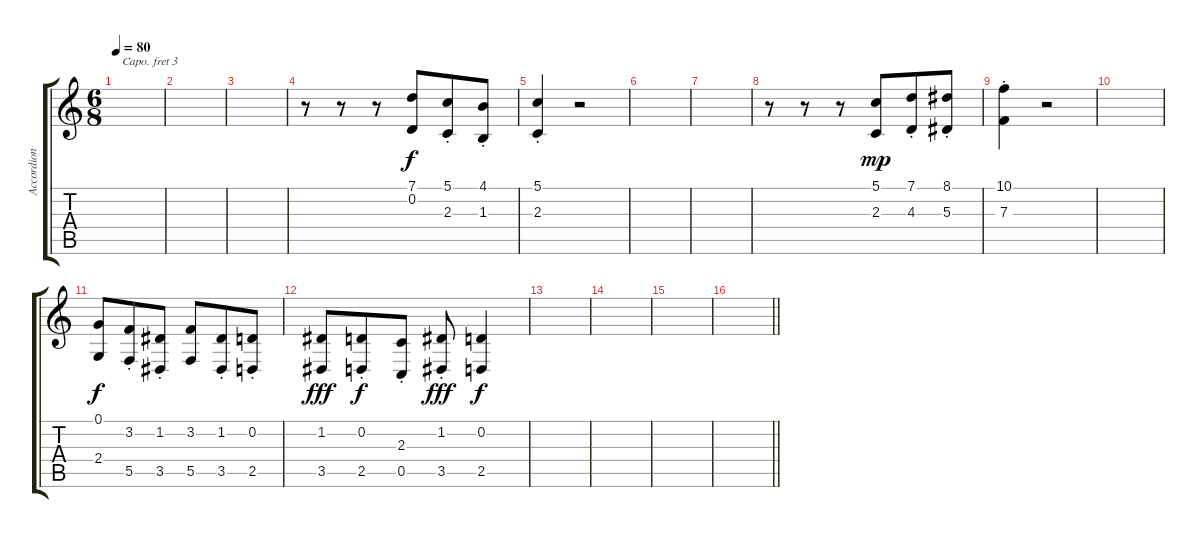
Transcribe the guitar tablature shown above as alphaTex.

\track ("Accordion" "Accordion") {instrument accordion}
\staff {score tabs}
\capo 3
\tuning (E4 B3 G3 D3 A2 E2) {hide}
\ts (6 8)
\tempo 80
\clef g2
\ks c
|
|
|
r.8 r.8 r.8 (7.1 0.2).8 (5.1{st} 2.3{st}).8 (4.1{st} 1.3{st}).8 |
(5.1{st} 2.3{st}).4 r.2 |
|
|
r.8 r.8 r.8 (5.1 2.3).8{dy mp} (7.1{st} 4.3{st}).8 (8.1{st} 5.3{st}).8 |
(10.1{st} 7.3{st}).4 r.2 |
|
(0.1 2.4).8{dy f} (3.2{st} 5.5{st}).8 (1.2{st} 3.5{st}).8 (3.2 5.5).8 (1.2{st} 3.5{st}).8 (0.2{st} 2.5{st}).8 |
(1.2 3.5).8{dy fff} (0.2{st} 2.5{st}).8{dy f} (2.3{st} 0.5{st}).8 (1.2{st} 3.5{st}).8{dy fff} (0.2 2.5).4{dy f} |
|
|
|
\barLineRight lightlight
